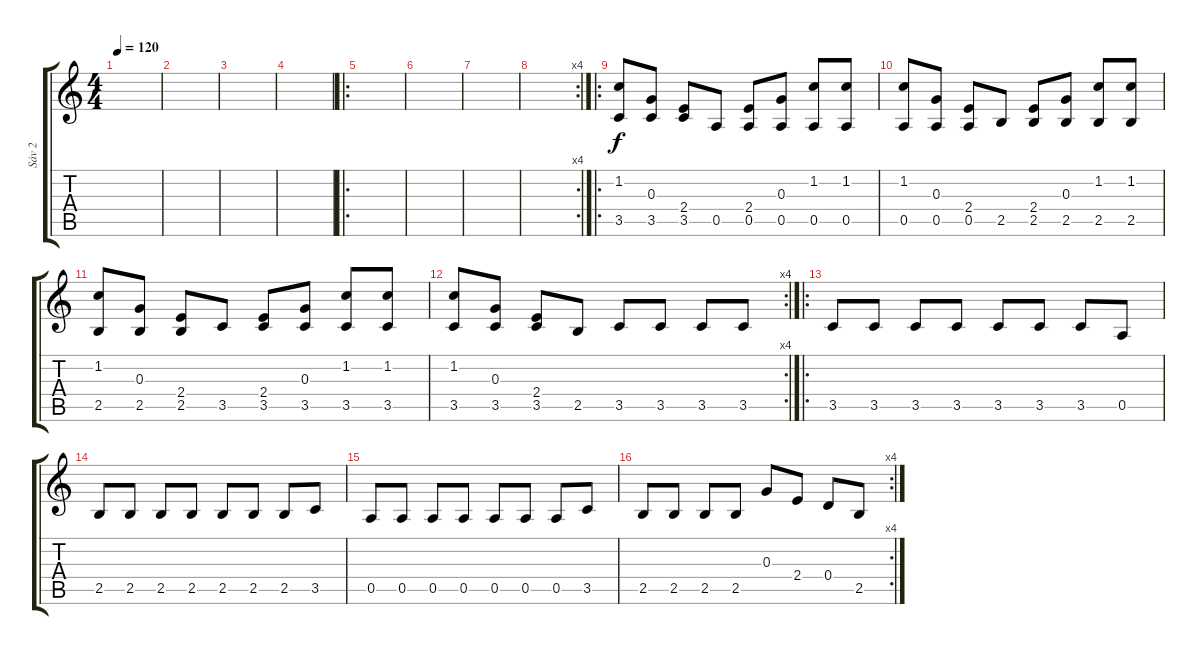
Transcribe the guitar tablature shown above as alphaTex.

\track ("Sáv 2" "Sáv 2") {instrument acousticguitarsteel}
\staff {score tabs}
\tuning (E4 B3 G3 D3 A2 E2) {hide}
\ts (4 4)
\tempo 120
\clef g2
\ks c
|
|
|
|
\ro
|
|
|
\rc 4
|
\ro
(1.2 3.5).8 (0.3 3.5).8 (2.4 3.5).8 0.5.8 (2.4 0.5).8 (0.3 0.5).8 (1.2 0.5).8 (1.2 0.5).8 |
(1.2 0.5).8 (0.3 0.5).8 (2.4 0.5).8 2.5.8 (2.4 2.5).8 (0.3 2.5).8 (1.2 2.5).8 (1.2 2.5).8 |
(1.2 2.5).8 (0.3 2.5).8 (2.4 2.5).8 3.5.8 (2.4 3.5).8 (0.3 3.5).8 (1.2 3.5).8 (1.2 3.5).8 |
\rc 4
(1.2 3.5).8 (0.3 3.5).8 (2.4 3.5).8 2.5.8 3.5.8 3.5.8 3.5.8 3.5.8 |
\ro
3.5.8 3.5.8 3.5.8 3.5.8 3.5.8 3.5.8 3.5.8 0.5.8 |
2.5.8 2.5.8 2.5.8 2.5.8 2.5.8 2.5.8 2.5.8 3.5.8 |
0.5.8 0.5.8 0.5.8 0.5.8 0.5.8 0.5.8 0.5.8 3.5.8 |
\rc 4
2.5.8 2.5.8 2.5.8 2.5.8 0.3.8 2.4.8 0.4.8 2.5.8
